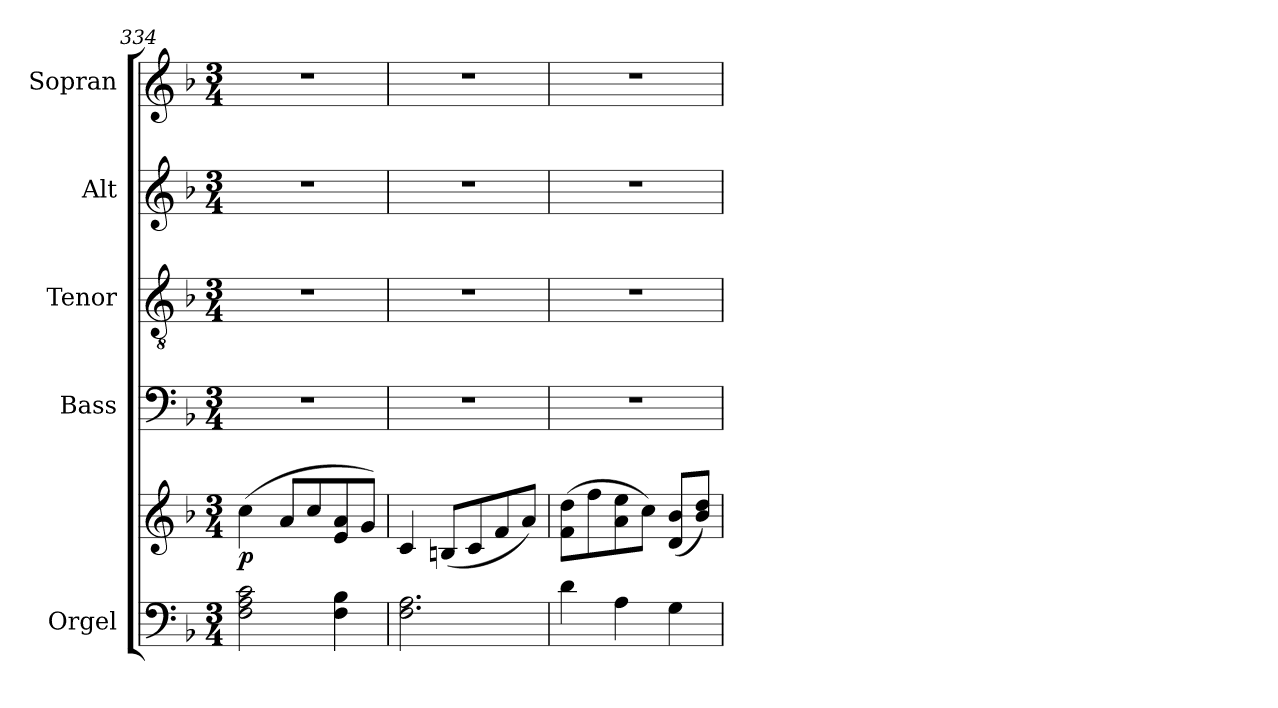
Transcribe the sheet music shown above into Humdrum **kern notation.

**kern	**kern	**dynam	**kern	**kern	**kern	**kern
*part5	*part5	*part5	*part4	*part3	*part2	*part1
*staff6	*staff5	*staff5/6	*staff4	*staff3	*staff2	*staff1
*I"Orgel	*	*	*I"Bass	*I"Tenor	*I"Alt	*I"Sopran
*I'Org.	*	*	*I'B.	*I'T.	*I'A.	*I'S.
!!LO:LB:g=z
*clefF4	*clefG2	*	*clefF4	*clefGv2	*clefG2	*clefG2
*k[b-]	*k[b-]	*	*k[b-]	*k[b-]	*k[b-]	*k[b-]
*F:	*F:	*	*F:	*F:	*F:	*F:
*M3/4	*M3/4	*	*M3/4	*M3/4	*M3/4	*M3/4
=334	=334	=334	=334	=334	=334	=334
!	!	!	!	!	!	!LO:TX:a:Bi:t=Andante
!	!	!	!	!	!	!LO:TX:a:B:t=Agnus Dei
!	!	!LO:DY:b	!	!	!	!
*	*	*	*	*	*	*^
2F\ 2A\ 2c\	(>4cc\	p	2.r	2.r	2.r	2.r	4ryy
*	*	*	*	*	*	*MM69	*
.	8a/L	.	.	.	.	.	2ryy
.	8cc/	.	.	.	.	.	.
4F\ 4B-\	8e/ 8a/	.	.	.	.	.	.
.	8g/J)	.	.	.	.	.	.
*	*	*	*	*	*	*v	*v
=335	=335	=335	=335	=335	=335	=335
2.F\ 2.A\	4c/	.	2.r	2.r	2.r	2.r
.	(<8Bn/L	.	.	.	.	.
.	8c/	.	.	.	.	.
.	8f/	.	.	.	.	.
.	8a/J)	.	.	.	.	.
=336	=336	=336	=336	=336	=336	=336
4d\	(>8f\ 8dd\L	.	2.r	2.r	2.r	2.r
.	8ff\	.	.	.	.	.
4A\	8a\ 8ee\	.	.	.	.	.
.	8cc\J)	.	.	.	.	.
4G\	(<8d/ 8b-/L	.	.	.	.	.
.	8b-/ 8dd/J)	.	.	.	.	.
=	=	=	=	=	=	=
*-	*-	*-	*-	*-	*-	*-
